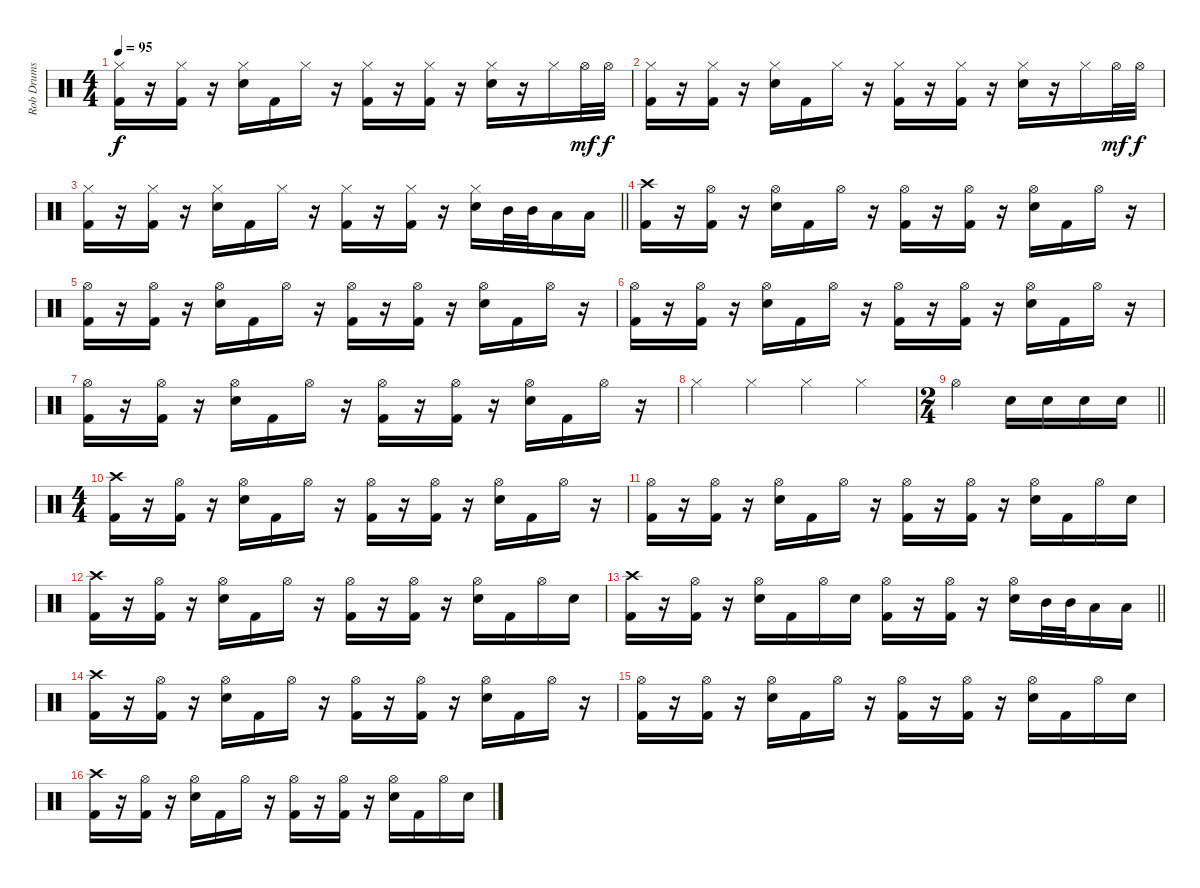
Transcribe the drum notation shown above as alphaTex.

\track ("Rob Drums" "Rob Drums") {instrument percussion}
\staff {score}
\articulation defaults
\ts (4 4)
\tempo 95
\clef neutral
\ks c
("Hi-Hat (closed)" "Kick (hit) 2").16{dy f} r.16 ("Hi-Hat (closed)" "Kick (hit) 2").16 r.16 ("Hi-Hat (closed)" "Electric Snare (hit)").16 "Kick (hit) 2".16 "Hi-Hat (closed)".16 r.16 ("Hi-Hat (closed)" "Kick (hit) 2").16 r.16 ("Hi-Hat (closed)" "Kick (hit) 2").16 r.16 ("Hi-Hat (closed)" "Electric Snare (hit)").16 r.16 "Hi-Hat (closed)".16 "Hi-Hat (open)".32{dy mf} "Hi-Hat (open)".32{dy f} |
("Hi-Hat (closed)" "Kick (hit) 2").16 r.16 ("Hi-Hat (closed)" "Kick (hit) 2").16 r.16 ("Hi-Hat (closed)" "Electric Snare (hit)").16 "Kick (hit) 2".16 "Hi-Hat (closed)".16 r.16 ("Hi-Hat (closed)" "Kick (hit) 2").16 r.16 ("Hi-Hat (closed)" "Kick (hit) 2").16 r.16 ("Hi-Hat (closed)" "Electric Snare (hit)").16 r.16 "Hi-Hat (closed)".16 "Hi-Hat (open)".32{dy mf} "Hi-Hat (open)".32{dy f} |
\barLineRight lightlight
("Hi-Hat (closed)" "Kick (hit) 2").16 r.16 ("Hi-Hat (closed)" "Kick (hit) 2").16 r.16 ("Hi-Hat (closed)" "Electric Snare (hit)").16 "Kick (hit) 2".16 "Hi-Hat (closed)".16 r.16 ("Hi-Hat (closed)" "Kick (hit) 2").16 r.16 ("Hi-Hat (closed)" "Kick (hit) 2").16 r.16 ("Hi-Hat (closed)" "Electric Snare (hit)").16 "Mid Tom (hit)".32 "Mid Tom (hit)".32 "Low Tom (hit)".16 "Low Tom (hit)".16 |
("Crash high (hit)" "Kick (hit) 2").16 r.16 ("Hi-Hat (open)" "Kick (hit) 2").16 r.16 ("Hi-Hat (open)" "Electric Snare (hit)").16 "Kick (hit) 2".16 "Hi-Hat (open)".16 r.16 ("Hi-Hat (open)" "Kick (hit) 2").16 r.16 ("Hi-Hat (open)" "Kick (hit) 2").16 r.16 ("Hi-Hat (open)" "Electric Snare (hit)").16 "Kick (hit) 2".16 "Hi-Hat (open)".16 r.16 |
("Hi-Hat (open)" "Kick (hit) 2").16 r.16 ("Hi-Hat (open)" "Kick (hit) 2").16 r.16 ("Hi-Hat (open)" "Electric Snare (hit)").16 "Kick (hit) 2".16 "Hi-Hat (open)".16 r.16 ("Hi-Hat (open)" "Kick (hit) 2").16 r.16 ("Hi-Hat (open)" "Kick (hit) 2").16 r.16 ("Hi-Hat (open)" "Electric Snare (hit)").16 "Kick (hit) 2".16 "Hi-Hat (open)".16 r.16 |
("Hi-Hat (open)" "Kick (hit) 2").16 r.16 ("Hi-Hat (open)" "Kick (hit) 2").16 r.16 ("Hi-Hat (open)" "Electric Snare (hit)").16 "Kick (hit) 2".16 "Hi-Hat (open)".16 r.16 ("Hi-Hat (open)" "Kick (hit) 2").16 r.16 ("Hi-Hat (open)" "Kick (hit) 2").16 r.16 ("Hi-Hat (open)" "Electric Snare (hit)").16 "Kick (hit) 2".16 "Hi-Hat (open)".16 r.16 |
("Hi-Hat (open)" "Kick (hit) 2").16 r.16 ("Hi-Hat (open)" "Kick (hit) 2").16 r.16 ("Hi-Hat (open)" "Electric Snare (hit)").16 "Kick (hit) 2".16 "Hi-Hat (open)".16 r.16 ("Hi-Hat (open)" "Kick (hit) 2").16 r.16 ("Hi-Hat (open)" "Kick (hit) 2").16 r.16 ("Hi-Hat (open)" "Electric Snare (hit)").16 "Kick (hit) 2".16 "Hi-Hat (open)".16 r.16 |
"Hi-Hat (closed)".4 "Hi-Hat (closed)".4 "Hi-Hat (closed)".4 "Hi-Hat (closed)".4 |
\ts (2 4)
\barLineRight lightlight "Hi-Hat (open)".4 "Electric Snare (hit)".16 "Electric Snare (hit)".16 "Electric Snare (hit)".16 "Electric Snare (hit)".16
|
\ts (4 4)
("Crash high (hit)" "Kick (hit) 2").16 r.16 ("Hi-Hat (open)" "Kick (hit) 2").16 r.16 ("Hi-Hat (open)" "Electric Snare (hit)").16 "Kick (hit) 2".16 "Hi-Hat (open)".16 r.16 ("Hi-Hat (open)" "Kick (hit) 2").16 r.16 ("Hi-Hat (open)" "Kick (hit) 2").16 r.16 ("Hi-Hat (open)" "Electric Snare (hit)").16 "Kick (hit) 2".16 "Hi-Hat (open)".16 r.16 |
("Hi-Hat (open)" "Kick (hit) 2").16 r.16 ("Hi-Hat (open)" "Kick (hit) 2").16 r.16 ("Hi-Hat (open)" "Electric Snare (hit)").16 "Kick (hit) 2".16 "Hi-Hat (open)".16 r.16 ("Hi-Hat (open)" "Kick (hit) 2").16 r.16 ("Hi-Hat (open)" "Kick (hit) 2").16 r.16 ("Hi-Hat (open)" "Electric Snare (hit)").16 "Kick (hit) 2".16 "Hi-Hat (open)".16 "Electric Snare (hit)".16 |
("Crash high (hit)" "Kick (hit) 2").16 r.16 ("Hi-Hat (open)" "Kick (hit) 2").16 r.16 ("Hi-Hat (open)" "Electric Snare (hit)").16 "Kick (hit) 2".16 "Hi-Hat (open)".16 r.16 ("Hi-Hat (open)" "Kick (hit) 2").16 r.16 ("Hi-Hat (open)" "Kick (hit) 2").16 r.16 ("Hi-Hat (open)" "Electric Snare (hit)").16 "Kick (hit) 2".16 "Hi-Hat (open)".16 "Electric Snare (hit)".16 |
\barLineRight lightlight
("Crash high (hit)" "Kick (hit) 2").16 r.16 ("Hi-Hat (open)" "Kick (hit) 2").16 r.16 ("Hi-Hat (open)" "Electric Snare (hit)").16 "Kick (hit) 2".16 "Hi-Hat (open)".16 "Electric Snare (hit)".16 ("Hi-Hat (open)" "Kick (hit) 2").16 r.16 ("Hi-Hat (open)" "Kick (hit) 2").16 r.16 ("Hi-Hat (open)" "Electric Snare (hit)").16 "Mid Tom (hit)".32 "Mid Tom (hit)".32 "Low Tom (hit)".16 "Low Tom (hit)".16 |
("Crash high (hit)" "Kick (hit) 2").16 r.16 ("Hi-Hat (open)" "Kick (hit) 2").16 r.16 ("Hi-Hat (open)" "Electric Snare (hit)").16 "Kick (hit) 2".16 "Hi-Hat (open)".16 r.16 ("Hi-Hat (open)" "Kick (hit) 2").16 r.16 ("Hi-Hat (open)" "Kick (hit) 2").16 r.16 ("Hi-Hat (open)" "Electric Snare (hit)").16 "Kick (hit) 2".16 "Hi-Hat (open)".16 r.16 |
("Hi-Hat (open)" "Kick (hit) 2").16 r.16 ("Hi-Hat (open)" "Kick (hit) 2").16 r.16 ("Hi-Hat (open)" "Electric Snare (hit)").16 "Kick (hit) 2".16 "Hi-Hat (open)".16 r.16 ("Hi-Hat (open)" "Kick (hit) 2").16 r.16 ("Hi-Hat (open)" "Kick (hit) 2").16 r.16 ("Hi-Hat (open)" "Electric Snare (hit)").16 "Kick (hit) 2".16 "Hi-Hat (open)".16 "Electric Snare (hit)".16 |
("Crash high (hit)" "Kick (hit) 2").16 r.16 ("Hi-Hat (open)" "Kick (hit) 2").16 r.16 ("Hi-Hat (open)" "Electric Snare (hit)").16 "Kick (hit) 2".16 "Hi-Hat (open)".16 r.16 ("Hi-Hat (open)" "Kick (hit) 2").16 r.16 ("Hi-Hat (open)" "Kick (hit) 2").16 r.16 ("Hi-Hat (open)" "Electric Snare (hit)").16 "Kick (hit) 2".16 "Hi-Hat (open)".16 "Electric Snare (hit)".16
